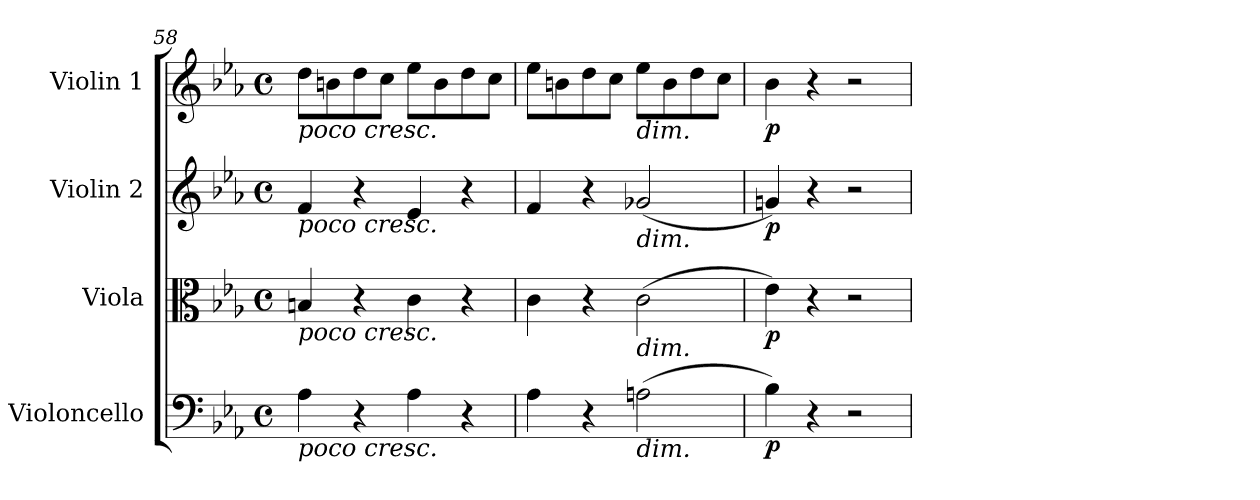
**kern	**dynam	**kern	**dynam	**kern	**dynam	**kern	**dynam
*part4	*part4	*part3	*part3	*part2	*part2	*part1	*part1
*staff4	*staff4	*staff3	*staff3	*staff2	*staff2	*staff1	*staff1
*I"Violoncello	*	*I"Viola	*	*I"Violin 2	*	*I"Violin 1	*
*I'Vc	*	*I'Vla	*	*I'Vln	*	*I'Vln	*
*clefF4	*	*clefC3	*	*clefG2	*	*clefG2	*
*k[b-e-a-]	*	*k[b-e-a-]	*	*k[b-e-a-]	*	*k[b-e-a-]	*
*M4/4	*	*M4/4	*	*M4/4	*	*M4/4	*
*met(c)	*	*met(c)	*	*met(c)	*	*met(c)	*
=58	=58	=58	=58	=58	=58	=58	=58
!	!	!	!	!	!	!LO:TX:b:i:t=poco cresc.	!
!	!	!	!	!LO:TX:b:i:t=poco cresc.	!	!	!
!	!	!LO:TX:b:i:t=poco cresc.	!	!	!	!	!
!LO:TX:b:i:t=poco cresc.	!	!	!	!	!	!	!
4A-\	.	4Bn/	.	4f/	.	8dd\L	.
.	.	.	.	.	.	8bn\	.
4r	.	4r	.	4r	.	8dd\	.
.	.	.	.	.	.	8cc\J	.
4A-\	.	4c\	.	4e-/	.	8ee-\L	.
.	.	.	.	.	.	8b\	.
4r	.	4r	.	4r	.	8dd\	.
.	.	.	.	.	.	8cc\J	.
=59	=59	=59	=59	=59	=59	=59	=59
4A-\	.	4c\	.	4f/	.	8ee-\L	.
.	.	.	.	.	.	8bn\	.
4r	.	4r	.	4r	.	8dd\	.
.	.	.	.	.	.	8cc\J	.
!	!	!	!	!	!	!LO:TX:b:i:t=dim.	!
!	!	!	!	!LO:TX:b:i:t=dim.	!	!	!
!	!	!LO:TX:b:i:t=dim.	!	!	!	!	!
!LO:TX:b:i:t=dim.	!	!	!	!	!	!	!
(2An\	.	(2c\	.	(2g-X/	.	8ee-\L	.
.	.	.	.	.	.	8b\	.
.	.	.	.	.	.	8dd\	.
.	.	.	.	.	.	8cc\J	.
=60	=60	=60	=60	=60	=60	=60	=60
!	!LO:DY:b	!	!LO:DY:b	!	!LO:DY:b	!	!LO:DY:b
4B-\)	p	4e-\)	p	4gn/)	p	4b-\	p
4r	.	4r	.	4r	.	4r	.
2r	.	2r	.	2r	.	2r	.
=	=	=	=	=	=	=	=
*-	*-	*-	*-	*-	*-	*-	*-
